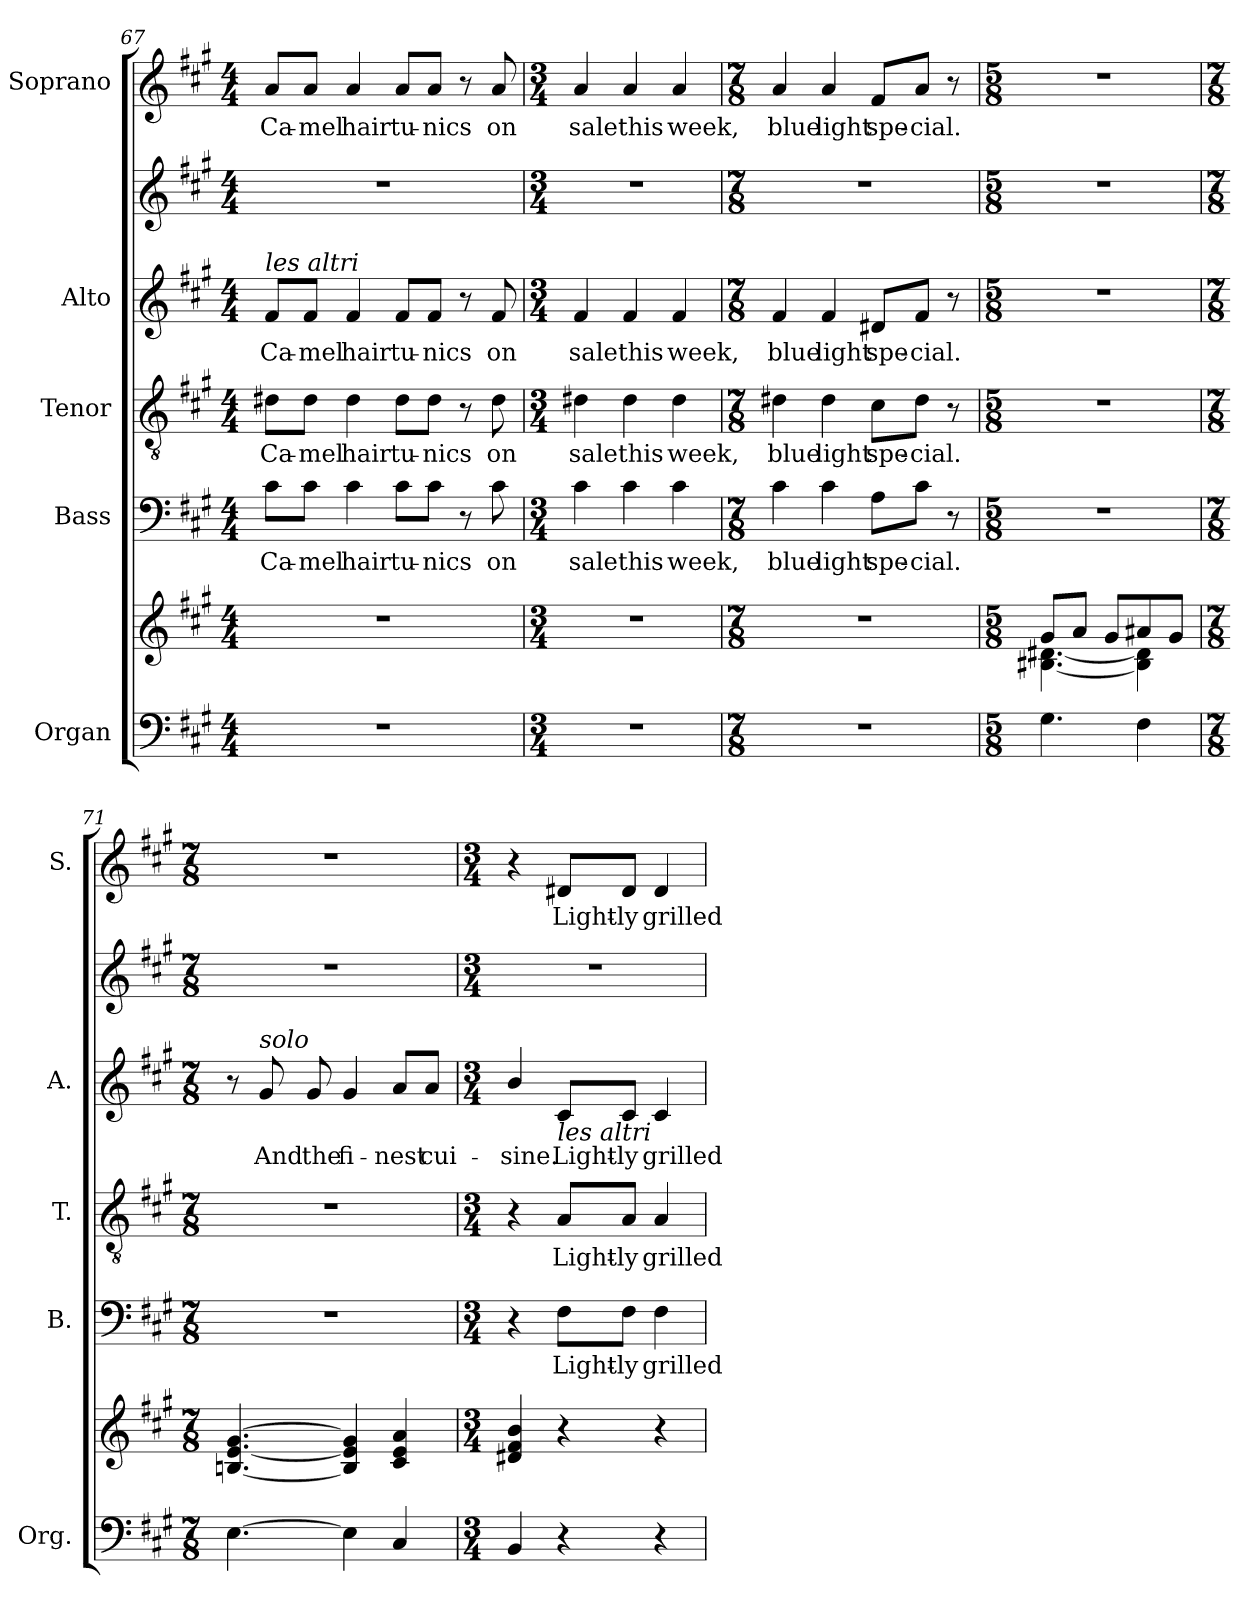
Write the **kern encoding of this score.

**kern	**kern	**kern	**text	**kern	**text	**kern	**text	**kern	**kern	**text
*part5	*part5	*part4	*part4	*part3	*part3	*part2	*part2	*part2	*part1	*part1
*staff7	*staff6	*staff5	*staff5	*staff4	*staff4	*staff3	*staff3	*staff2	*staff1	*staff1
*I"Organ	*	*I"Bass	*	*I"Tenor	*	*I"Alto	*	*	*I"Soprano	*
*I'Org.	*	*I'B.	*	*I'T.	*	*I'A.	*	*	*I'S.	*
!!LO:PB:g=z
*clefF4	*clefG2	*clefF4	*	*clefGv2	*	*clefG2	*	*clefG2	*clefG2	*
*	*	*	*	*ITrd7c12	*	*	*	*	*	*
*k[f#c#g#]	*k[f#c#g#]	*k[f#c#g#]	*	*k[f#c#g#]	*	*k[f#c#g#]	*	*k[f#c#g#]	*k[f#c#g#]	*
*A:	*A:	*A:	*	*A:	*	*A:	*	*A:	*A:	*
*M4/4	*M4/4	*M4/4	*	*M4/4	*	*M4/4	*	*M4/4	*M4/4	*
=67	=67	=67	=67	=67	=67	=67	=67	=67	=67	=67
!	!	!	!LO:LY:b:color=#000000	!	!	!	!	!	!	!
!	!	!	!	!	!LO:LY:b:color=#000000	!	!	!	!	!
!	!	!	!	!	!	!	!LO:LY:b:color=#000000	!	!	!
!	!	!	!	!	!	!LO:TX:a:i:t=les altri	!	!	!	!
!	!	!	!	!	!	!	!	!	!	!LO:LY:b:color=#000000
1r	1r	8c#i\L	Ca-	8D#Xi\L	Ca-	8f#i/L	Ca-	1r	8ai/L	Ca-
!	!	!	!LO:LY:b:color=#000000	!	!	!	!	!	!	!
!	!	!	!	!	!LO:LY:b:color=#000000	!	!	!	!	!
!	!	!	!	!	!	!	!LO:LY:b:color=#000000	!	!	!
!	!	!	!	!	!	!	!	!	!	!LO:LY:b:color=#000000
.	.	8c#i\J	-mel	8D#i\J	-mel	8f#i/J	-mel	.	8ai/J	-mel
!	!	!	!LO:LY:b:color=#000000	!	!	!	!	!	!	!
!	!	!	!	!	!LO:LY:b:color=#000000	!	!	!	!	!
!	!	!	!	!	!	!	!LO:LY:b:color=#000000	!	!	!
!	!	!	!	!	!	!	!	!	!	!LO:LY:b:color=#000000
.	.	4c#i\	hair	4D#i\	hair	4f#i/	hair	.	4ai/	hair
!	!	!	!LO:LY:b:color=#000000	!	!	!	!	!	!	!
!	!	!	!	!	!LO:LY:b:color=#000000	!	!	!	!	!
!	!	!	!	!	!	!	!LO:LY:b:color=#000000	!	!	!
!	!	!	!	!	!	!	!	!	!	!LO:LY:b:color=#000000
.	.	8c#i\L	tu-	8D#i\L	tu-	8f#i/L	tu-	.	8ai/L	tu-
!	!	!	!LO:LY:b:color=#000000	!	!	!	!	!	!	!
!	!	!	!	!	!LO:LY:b:color=#000000	!	!	!	!	!
!	!	!	!	!	!	!	!LO:LY:b:color=#000000	!	!	!
!	!	!	!	!	!	!	!	!	!	!LO:LY:b:color=#000000
.	.	8c#i\J	-nics	8D#i\J	-nics	8f#i/J	-nics	.	8ai/J	-nics
.	.	8r	.	8r	.	8r	.	.	8r	.
!	!	!	!LO:LY:b:color=#000000	!	!	!	!	!	!	!
!	!	!	!	!	!LO:LY:b:color=#000000	!	!	!	!	!
!	!	!	!	!	!	!	!LO:LY:b:color=#000000	!	!	!
!	!	!	!	!	!	!	!	!	!	!LO:LY:b:color=#000000
.	.	8c#i\	on	8D#i\	on	8f#i/	on	.	8ai/	on
=68	=68	=68	=68	=68	=68	=68	=68	=68	=68	=68
*M3/4	*M3/4	*M3/4	*	*M3/4	*	*M3/4	*	*M3/4	*M3/4	*
!LO:N:vis=1	!LO:N:vis=1	!	!	!	!	!	!	!	!	!
!	!	!	!LO:LY:b:color=#000000	!	!	!	!	!	!	!
!	!	!	!	!	!LO:LY:b:color=#000000	!	!	!	!	!
!	!	!	!	!	!	!	!LO:LY:b:color=#000000	!LO:N:vis=1	!	!
!	!	!	!	!	!	!	!	!	!	!LO:LY:b:color=#000000
2.r	2.r	4c#i\	sale	4D#Xi\	sale	4f#i/	sale	2.r	4ai/	sale
!	!	!	!LO:LY:b:color=#000000	!	!	!	!	!	!	!
!	!	!	!	!	!LO:LY:b:color=#000000	!	!	!	!	!
!	!	!	!	!	!	!	!LO:LY:b:color=#000000	!	!	!
!	!	!	!	!	!	!	!	!	!	!LO:LY:b:color=#000000
.	.	4c#i\	this	4D#i\	this	4f#i/	this	.	4ai/	this
!	!	!	!LO:LY:b:color=#000000	!	!	!	!	!	!	!
!	!	!	!	!	!LO:LY:b:color=#000000	!	!	!	!	!
!	!	!	!	!	!	!	!LO:LY:b:color=#000000	!	!	!
!	!	!	!	!	!	!	!	!	!	!LO:LY:b:color=#000000
.	.	4c#i\	week,	4D#i\	week,	4f#i/	week,	.	4ai/	week,
=69	=69	=69	=69	=69	=69	=69	=69	=69	=69	=69
*M7/8	*M7/8	*M7/8	*	*M7/8	*	*M7/8	*	*M7/8	*M7/8	*
!LO:N:vis=1	!LO:N:vis=1	!	!	!	!	!	!	!	!	!
!	!	!	!LO:LY:b:color=#000000	!	!	!	!	!	!	!
!	!	!	!	!	!LO:LY:b:color=#000000	!	!	!	!	!
!	!	!	!	!	!	!	!LO:LY:b:color=#000000	!LO:N:vis=1	!	!
!	!	!	!	!	!	!	!	!	!	!LO:LY:b:color=#000000
2..r	2..r	4c#i\	blue	4D#Xi\	blue	4f#i/	blue	2..r	4ai/	blue
!	!	!	!LO:LY:b:color=#000000	!	!	!	!	!	!	!
!	!	!	!	!	!LO:LY:b:color=#000000	!	!	!	!	!
!	!	!	!	!	!	!	!LO:LY:b:color=#000000	!	!	!
!	!	!	!	!	!	!	!	!	!	!LO:LY:b:color=#000000
.	.	4c#i\	light	4D#i\	light	4f#i/	light	.	4ai/	light
!	!	!	!LO:LY:b:color=#000000	!	!	!	!	!	!	!
!	!	!	!	!	!LO:LY:b:color=#000000	!	!	!	!	!
!	!	!	!	!	!	!	!LO:LY:b:color=#000000	!	!	!
!	!	!	!	!	!	!	!	!	!	!LO:LY:b:color=#000000
.	.	8Ai\L	spe-	8C#i\L	spe-	8d#Xi/L	spe-	.	8f#i/L	spe-
!	!	!	!LO:LY:b:color=#000000	!	!	!	!	!	!	!
!	!	!	!	!	!LO:LY:b:color=#000000	!	!	!	!	!
!	!	!	!	!	!	!	!LO:LY:b:color=#000000	!	!	!
!	!	!	!	!	!	!	!	!	!	!LO:LY:b:color=#000000
.	.	8c#i\J	-cial.	8D#i\J	-cial.	8f#i/J	-cial.	.	8ai/J	-cial.
.	.	8r	.	8r	.	8r	.	.	8r	.
=70	=70	=70	=70	=70	=70	=70	=70	=70	=70	=70
*M5/8	*M5/8	*M5/8	*	*M5/8	*	*M5/8	*	*M5/8	*M5/8	*
*	*^	*	*	*	*	*	*	*	*	*
!	!	!	!LO:N:vis=1	!	!LO:N:vis=1	!	!LO:N:vis=1	!	!LO:N:vis=1	!LO:N:vis=1	!
4.G#i\	8g#i/L	[4.B#Xi\ [4.d#Xi	8%5r	.	8%5r	.	8%5r	.	8%5r	8%5r	.
.	8ai/J	.	.	.	.	.	.	.	.	.	.
.	8g#i/L	.	.	.	.	.	.	.	.	.	.
4F#i\	8a#Xi/	4B#i\] 4d#i]	.	.	.	.	.	.	.	.	.
.	8g#i/J	.	.	.	.	.	.	.	.	.	.
*	*v	*v	*	*	*	*	*	*	*	*	*
!!LO:LB:g=z
=71	=71	=71	=71	=71	=71	=71	=71	=71	=71	=71
*M7/8	*M7/8	*M7/8	*	*M7/8	*	*M7/8	*	*M7/8	*M7/8	*
!	!	!LO:N:vis=1	!	!LO:N:vis=1	!	!	!	!LO:N:vis=1	!LO:N:vis=1	!
[4.Ei\	[4.Bni/ [4.ei [4.g#i	2..r	.	2..r	.	8r	.	2..r	2..r	.
!	!	!	!	!	!	!LO:TX:a:i:t=solo	!	!	!	!
!	!	!	!	!	!	!	!LO:LY:b:color=#000000	!	!	!
.	.	.	.	.	.	8g#i/	And	.	.	.
!	!	!	!	!	!	!	!LO:LY:b:color=#000000	!	!	!
.	.	.	.	.	.	8g#i/	the	.	.	.
!	!	!	!	!	!	!	!LO:LY:b:color=#000000	!	!	!
4Ei\]	4Bi/] 4ei] 4g#i]	.	.	.	.	4g#i/	fi-	.	.	.
!	!	!	!	!	!	!	!LO:LY:b:color=#000000	!	!	!
4C#i/	4c#i/ 4ei 4ai	.	.	.	.	8ai/L	-nest	.	.	.
!	!	!	!	!	!	!	!LO:LY:b:color=#000000	!	!	!
.	.	.	.	.	.	8ai/J	cui-	.	.	.
=72	=72	=72	=72	=72	=72	=72	=72	=72	=72	=72
*M3/4	*M3/4	*M3/4	*	*M3/4	*	*M3/4	*	*M3/4	*M3/4	*
!	!	!	!	!	!	!	!LO:LY:b:color=#000000	!LO:N:vis=1	!	!
4BBi/	4d#Xi/ 4f#i 4bi	4r	.	4r	.	4bi/	-sine.	2.r	4r	.
!	!	!	!LO:LY:b:color=#000000	!	!	!	!	!	!	!
!	!	!	!	!	!LO:LY:b:color=#000000	!	!	!	!	!
!	!	!	!	!	!	!	!LO:LY:b:color=#000000	!	!	!
!	!	!	!	!	!	!LO:TX:b:i:t=les altri	!	!	!	!
!	!	!	!	!	!	!	!	!	!	!LO:LY:b:color=#000000
4r	4r	8F#i\L	Light-	8AAi/L	Light-	8c#i/L	Light-	.	8d#Xi/L	Light-
!	!	!	!LO:LY:b:color=#000000	!	!	!	!	!	!	!
!	!	!	!	!	!LO:LY:b:color=#000000	!	!	!	!	!
!	!	!	!	!	!	!	!LO:LY:b:color=#000000	!	!	!
!	!	!	!	!	!	!	!	!	!	!LO:LY:b:color=#000000
.	.	8F#i\J	-ly	8AAi/J	-ly	8c#i/J	-ly	.	8d#i/J	-ly
!	!	!	!LO:LY:b:color=#000000	!	!	!	!	!	!	!
!	!	!	!	!	!LO:LY:b:color=#000000	!	!	!	!	!
!	!	!	!	!	!	!	!LO:LY:b:color=#000000	!	!	!
!	!	!	!	!	!	!	!	!	!	!LO:LY:b:color=#000000
4r	4r	4F#i\	grilled	4AAi/	grilled	4c#i/	grilled	.	4d#i/	grilled
=	=	=	=	=	=	=	=	=	=	=
*-	*-	*-	*-	*-	*-	*-	*-	*-	*-	*-
